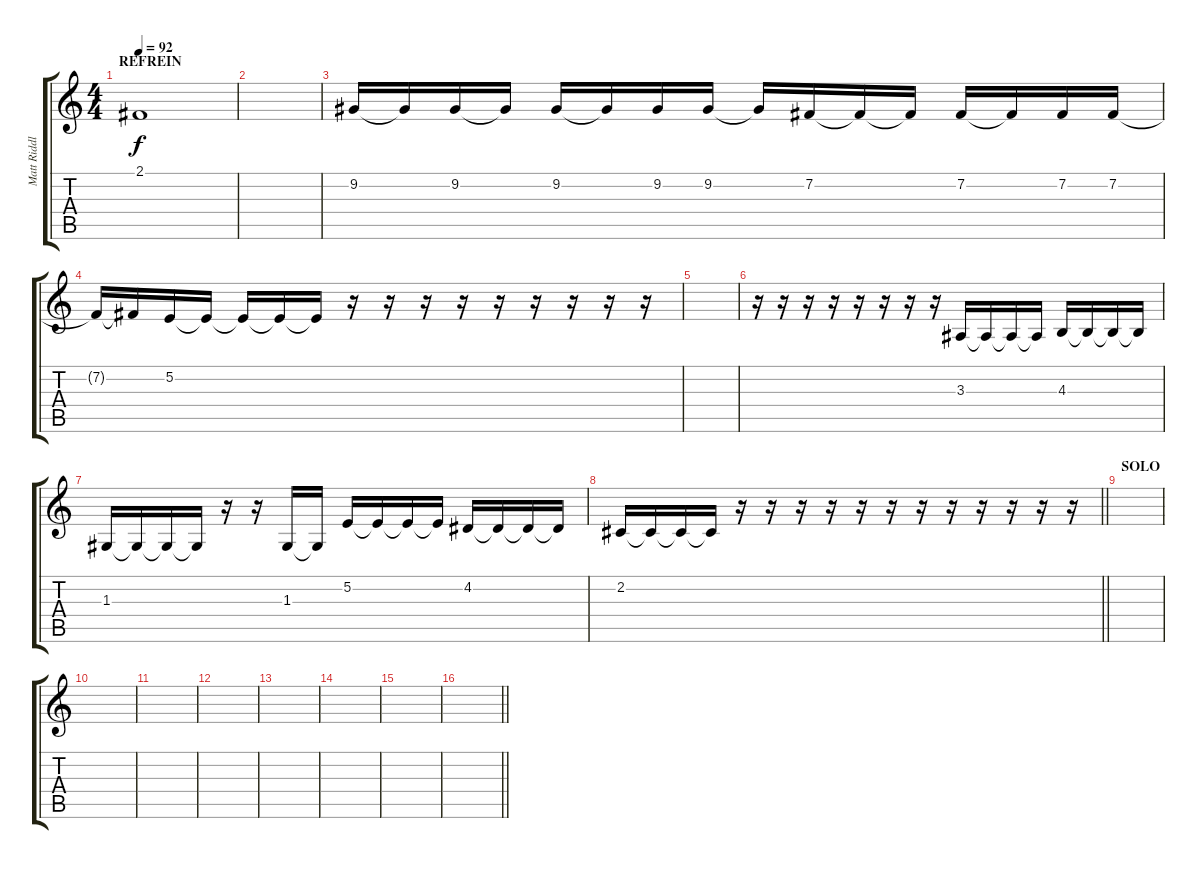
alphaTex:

\track ("Matt Riddle" "Matt Riddl") {instrument altosax}
\staff {score tabs}
\tuning (E4 B3 G3 D3 A2 E2) {hide}
\ts (4 4)
\section ("" "REFREIN")
\tempo 92
\clef g2
\ks c
2.1.1{dy f} |
|
9.2.16 9.2{t}.16 9.2.16 9.2{t}.16 9.2.16 9.2{t}.16 9.2.16 9.2.16 9.2{t}.16 7.2.16 7.2{t}.16 7.2{t}.16 7.2.16 7.2{t}.16 7.2.16 7.2.16 |
7.2{t}.16 7.2{t}.16 5.2.16 5.2{t}.16 5.2{t}.16 5.2{t}.16 5.2{t}.16 r.16 r.16 r.16 r.16 r.16 r.16 r.16 r.16 r.16 |
|
r.16 r.16 r.16 r.16 r.16 r.16 r.16 r.16 3.3.16 3.3{t}.16 3.3{t}.16 3.3{t}.16 4.3.16 4.3{t}.16 4.3{t}.16 4.3{t}.16 |
1.3.16 1.3{t}.16 1.3{t}.16 1.3{t}.16 r.16 r.16 1.3.16 1.3{t}.16 5.2.16 5.2{t}.16 5.2{t}.16 5.2{t}.16 4.2.16 4.2{t}.16 4.2{t}.16 4.2{t}.16 |
\barLineRight lightlight
2.2.16 2.2{t}.16 2.2{t}.16 2.2{t}.16 r.16 r.16 r.16 r.16 r.16 r.16 r.16 r.16 r.16 r.16 r.16 r.16 |
\section ("" "SOLO")
|
|
|
|
|
|
|
\barLineRight lightlight
